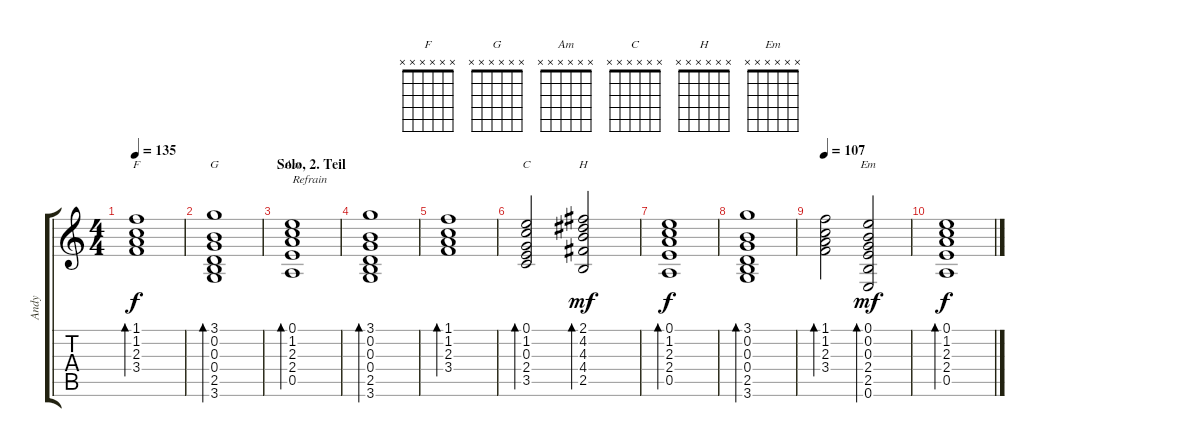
\track ("Andy" "Andy") {instrument distortionguitar}
\staff {score tabs}
\tuning (E4 B3 G3 D3 A2 E2) {hide}
\chord ("F" x x x x x x)
\chord ("G" x x x x x x)
\chord ("Am" x x x x x x)
\chord ("C" x x x x x x)
\chord ("H" x x x x x x)
\chord ("Em" x x x x x x)
\ts (4 4)
\tempo 135
\clef g2
\ks c
(1.1 1.2 2.3 3.4).1{bd 240 ch "F" dy f} |
(3.1 0.2 0.3 0.4 2.5 3.6).1{bd 240 ch "G"} |
\section ("" "Solo, 2. Teil")
(0.1 1.2 2.3 2.4 0.5).1{bd 240 ch "Am" txt "Refrain" volume 14} |
(3.1 0.2 0.3 0.4 2.5 3.6).1{bd 240} |
(1.1 1.2 2.3 3.4).1{bd 240} |
(0.1 1.2 0.3 2.4 3.5).2{bd 240 ch "C"} (2.1 4.2 4.3 4.4 2.5).2{bd 240 ch "H" dy mf} |
(0.1 1.2 2.3 2.4 0.5).1{bd 240 dy f} |
(3.1 0.2 0.3 0.4 2.5 3.6).1{bd 240} |
\tempo 107
(1.1 1.2 2.3 3.4).2{bd 240} (0.1 0.2 0.3 2.4 2.5 0.6).2{bd 240 ch "Em" dy mf} |
(0.1 1.2 2.3 2.4 0.5).1{bd 240 dy f}
